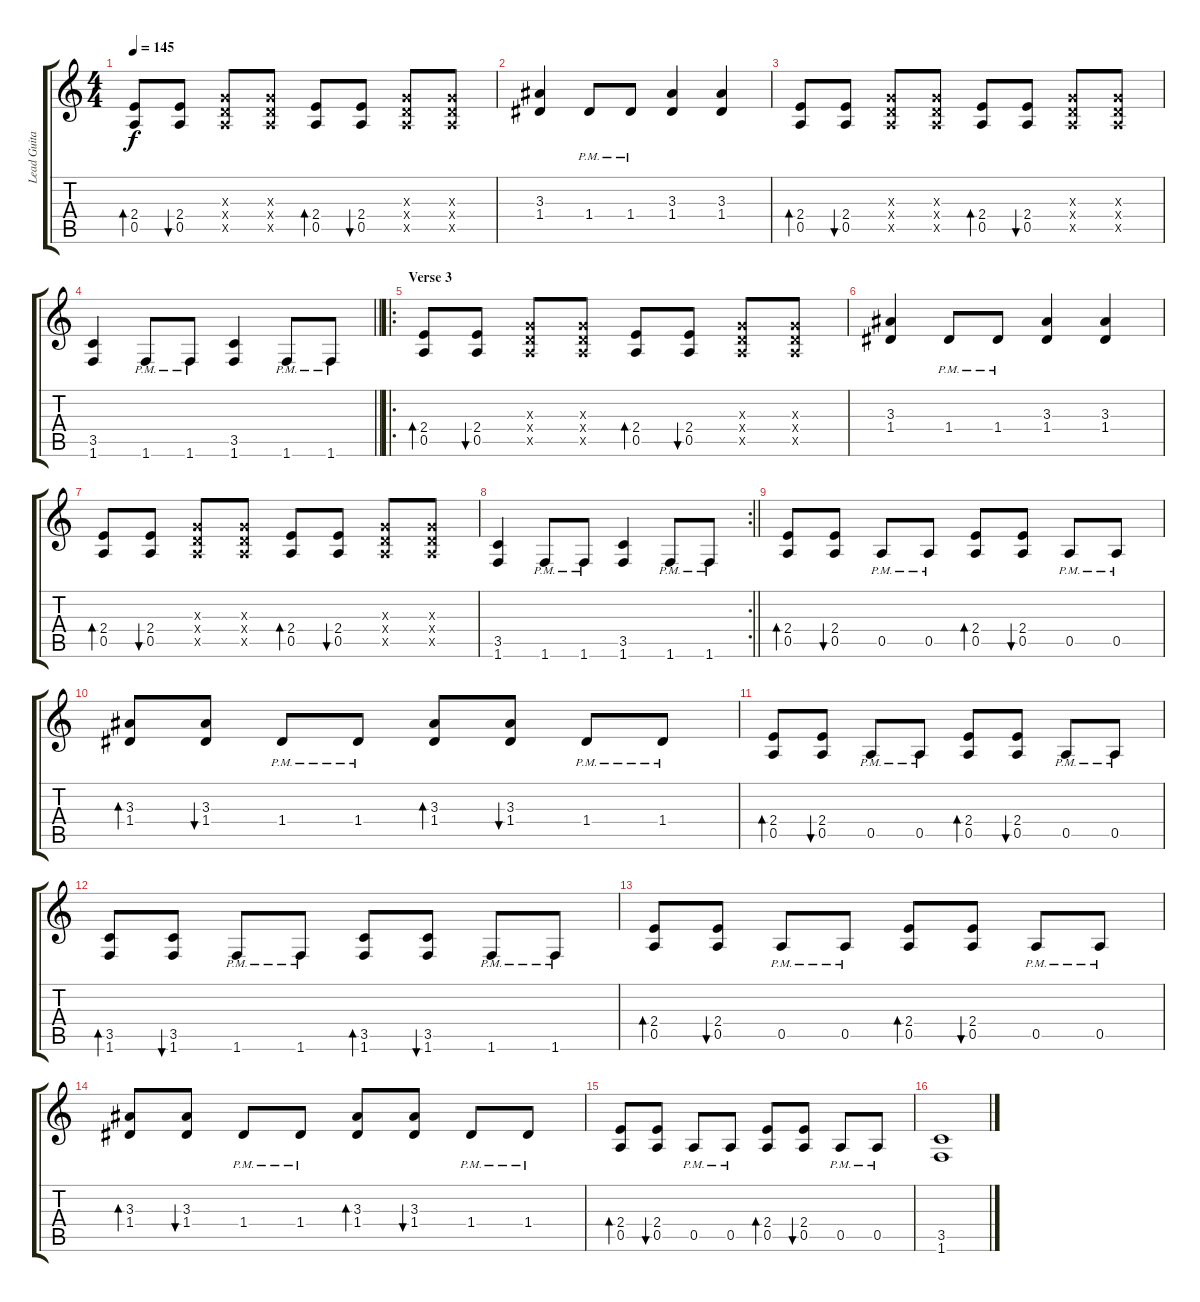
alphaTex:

\track ("Lead Guitar" "Lead Guita") {instrument distortionguitar}
\staff {score tabs}
\tuning (E4 B3 G3 D3 A2 E2) {hide}
\ts (4 4)
\tempo 145
\clef g2
\ks c
(2.4 0.5).8{bd 30 dy f} (2.4 0.5).8{bu 60} (0.3{x} 0.4{x} 0.5{x}).8 (0.3{x} 0.4{x} 0.5{x}).8 (2.4 0.5).8{bd 30} (2.4 0.5).8{bu 60} (0.3{x} 0.4{x} 0.5{x}).8 (0.3{x} 0.4{x} 0.5{x}).8 |
(3.3 1.4).4 1.4{pm}.8 1.4{pm}.8 (3.3 1.4).4 (3.3 1.4).4 |
(2.4 0.5).8{bd 30} (2.4 0.5).8{bu 60} (0.3{x} 0.4{x} 0.5{x}).8 (0.3{x} 0.4{x} 0.5{x}).8 (2.4 0.5).8{bd 30} (2.4 0.5).8{bu 60} (0.3{x} 0.4{x} 0.5{x}).8 (0.3{x} 0.4{x} 0.5{x}).8 |
\barLineRight lightlight
(3.5 1.6).4 1.6{pm}.8 1.6{pm}.8 (3.5 1.6).4 1.6{pm}.8 1.6{pm}.8 |
\ro
\section ("" "Verse 3")
(2.4 0.5).8{bd 30} (2.4 0.5).8{bu 60} (0.3{x} 0.4{x} 0.5{x}).8 (0.3{x} 0.4{x} 0.5{x}).8 (2.4 0.5).8{bd 30} (2.4 0.5).8{bu 60} (0.3{x} 0.4{x} 0.5{x}).8 (0.3{x} 0.4{x} 0.5{x}).8 |
(3.3 1.4).4 1.4{pm}.8 1.4{pm}.8 (3.3 1.4).4 (3.3 1.4).4 |
(2.4 0.5).8{bd 30} (2.4 0.5).8{bu 60} (0.3{x} 0.4{x} 0.5{x}).8 (0.3{x} 0.4{x} 0.5{x}).8 (2.4 0.5).8{bd 30} (2.4 0.5).8{bu 60} (0.3{x} 0.4{x} 0.5{x}).8 (0.3{x} 0.4{x} 0.5{x}).8 |
\rc 2
\barLineRight lightlight
(3.5 1.6).4 1.6{pm}.8 1.6{pm}.8 (3.5 1.6).4 1.6{pm}.8 1.6{pm}.8 |
(2.4 0.5).8{bd 30} (2.4 0.5).8{bu 60} 0.5{pm}.8 0.5{pm}.8 (2.4 0.5).8{bd 30} (2.4 0.5).8{bu 60} 0.5{pm}.8 0.5{pm}.8 |
(3.3 1.4).8{bd 30} (3.3 1.4).8{bu 60} 1.4{pm}.8 1.4{pm}.8 (3.3 1.4).8{bd 30} (3.3 1.4).8{bu 60} 1.4{pm}.8 1.4{pm}.8 |
(2.4 0.5).8{bd 30} (2.4 0.5).8{bu 60} 0.5{pm}.8 0.5{pm}.8 (2.4 0.5).8{bd 30} (2.4 0.5).8{bu 60} 0.5{pm}.8 0.5{pm}.8 |
(3.5 1.6).8{bd 30} (3.5 1.6).8{bu 60} 1.6{pm}.8 1.6{pm}.8 (3.5 1.6).8{bd 30} (3.5 1.6).8{bu 60} 1.6{pm}.8 1.6{pm}.8 |
(2.4 0.5).8{bd 30} (2.4 0.5).8{bu 60} 0.5{pm}.8 0.5{pm}.8 (2.4 0.5).8{bd 30} (2.4 0.5).8{bu 60} 0.5{pm}.8 0.5{pm}.8 |
(3.3 1.4).8{bd 30} (3.3 1.4).8{bu 60} 1.4{pm}.8 1.4{pm}.8 (3.3 1.4).8{bd 30} (3.3 1.4).8{bu 60} 1.4{pm}.8 1.4{pm}.8 |
(2.4 0.5).8{bd 30} (2.4 0.5).8{bu 60} 0.5{pm}.8 0.5{pm}.8 (2.4 0.5).8{bd 30} (2.4 0.5).8{bu 60} 0.5{pm}.8 0.5{pm}.8 |
(3.5 1.6).1
